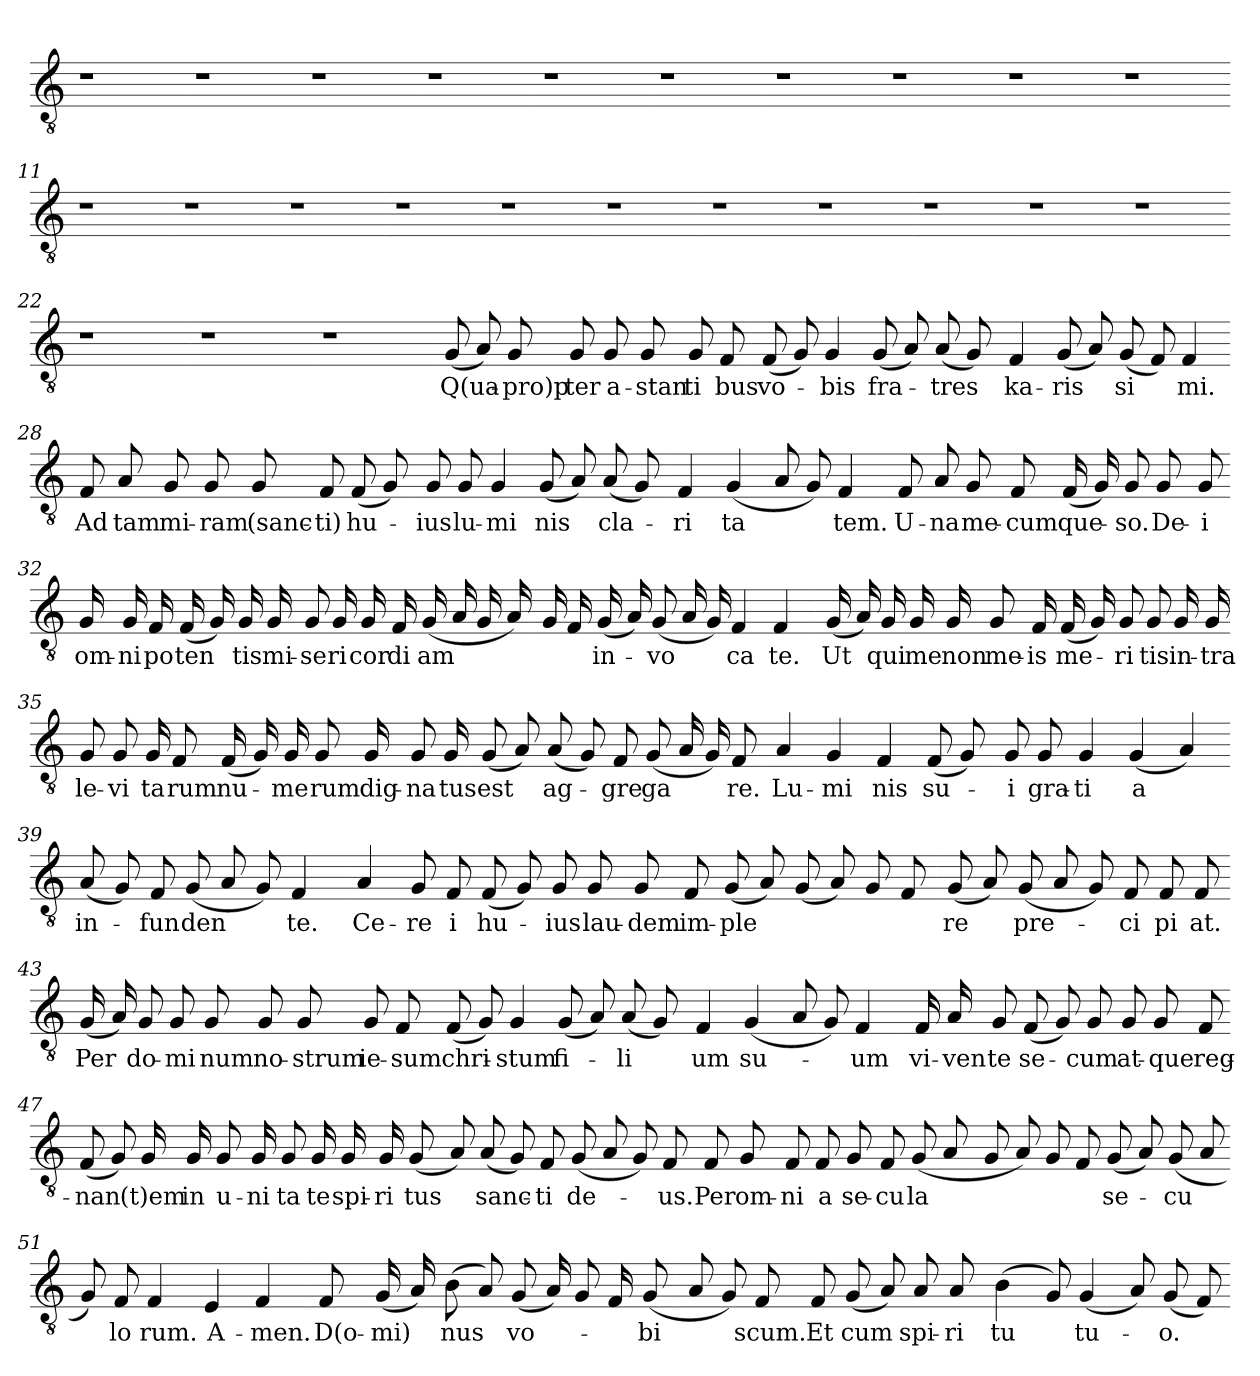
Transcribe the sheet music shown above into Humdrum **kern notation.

**kern	**text
*part1	*part1
*staff1	*staff1
*clefGv2	*
*k[]	*
=1	=1
1r	.
=2-	=2-
1r	.
=3-	=3-
1r	.
=4-	=4-
1r	.
=5-	=5-
1r	.
=6-	=6-
1r	.
=7-	=7-
1r	.
=8-	=8-
1r	.
=9-	=9-
1r	.
=10-	=10-
1r	.
=11-	=11-
1r	.
=12-	=12-
1r	.
=13-	=13-
1r	.
=14-	=14-
1r	.
=15-	=15-
1r	.
=16-	=16-
1r	.
=17-	=17-
1r	.
=18-	=18-
1r	.
=19-	=19-
1r	.
=20-	=20-
1r	.
=21-	=21-
1r	.
=22-	=22-
1r	.
=23-	=23-
1r	.
=24-	=24-
1r	.
=25-	=25-
(8G	Q(ua-
8A)	.
8G	pro)p
8G	-ter
8G	a-
8G	stan
8G	ti
8F	-bus
=26-	=26-
(8F	vo-
8G)	.
4G	-bis
(8G	fra-
8A)	.
(8A	-tres
8G)	.
=27-	=27-
4F	ka-
(8G	ris
8A)	.
(8G	si
8F)	.
4F	-mi.
=28-	=28-
8F	Ad
8A	tam
8G	mi-
8G	-ram
8G	(sanc-
8F	-ti)
(8F	hu-
8G)	.
=29-	=29-
8G	-ius
8G	lu-
4G	mi
(8G	-nis
8A)	.
(8A	cla-
8G)	.
=30-	=30-
4F	ri
(4G	ta
8A	.
8G)	.
4F	-tem.
=31-	=31-
8F	U-
8A	-na
8G	me-
8F	-cum
(16F	que-
16G)	.
8G	-so.
8G	De-
8G	-i
=32-	=32-
16G	om-
16G	ni
16F	po
(16F	ten
16G)	.
16G	-tis
16G	mi-
8G	se
16G	ri
16G	cor
16F	di
(16G	-am
16A	.
16G	.
16A)	.
=33-	=33-
16G	.
16F	.
(16G	in-
16A)	.
(8G	vo
16A	.
16G)	.
4F	ca
4F	-te.
=34-	=34-
(16G	Ut
16A)	.
16G	qui
16G	me
16G	non
8G	me-
16F	-is
(16F	me-
16G)	.
8G	ri
8G	-tis
16G	in-
16G	-tra
=35-	=35-
8G	le-
8G	vi
16G	ta
8F	-rum
(16F	nu-
16G)	.
16G	me
8G	-rum
16G	dig-
8G	na
16G	-tus
=36-	=36-
(8G	est
8A)	.
(8A	ag-
8G)	.
8F	gre
(8G	ga
16A	.
16G)	.
8F	-re.
=37-	=37-
4A	Lu-
4G	mi
4F	-nis
(8F	su-
8G)	.
=38-	=38-
8G	-i
8G	gra-
4G	ti
(4G	-a
4A)	.
=39-	=39-
(8A	in-
8G)	.
8F	fun
(8G	den
8A	.
8G)	.
4F	-te.
=40-	=40-
4A	Ce-
8G	re
8F	-i
(8F	hu-
8G)	.
8G	-ius
8G	lau-
=41-	=41-
8G	-dem
8F	im-
(8G	ple
8A)	.
(8G	.
8A)	.
8G	.
8F	.
=42-	=42-
(8G	-re
8A)	.
(8G	pre-
8A	.
8G)	.
8F	ci
8F	pi
8F	-at.
=43-	=43-
(16G	Per
16A)	.
8G	do-
8G	mi
8G	-num
8G	no-
8G	-strum
8G	ie-
8F	-sum
=44-	=44-
(8F	chri-
8G)	.
4G	-stum
(8G	fi-
8A)	.
(8A	li
8G)	.
=45-	=45-
4F	-um
(4G	su-
8A	.
8G)	.
4F	-um
=46-	=46-
16F	vi-
16A	ven
8G	-te
(8F	se-
8G)	.
8G	-cum
8G	at-
8G	-que
8F	reg-
=47-	=47-
(8F	nan
8G)	.
16G	-(t)em
16G	in
8G	u-
16G	ni
8G	ta
16G	-te
16G	spi-
16G	ri
(8G	-tus
=48-	=48-
8A)	.
(8A	sanc-
8G)	.
8F	-ti
(8G	de-
8A	.
8G)	.
8F	-us.
=49-	=49-
8F	Per
8G	om-
8F	ni
8F	-a
8G	se-
8F	cu
(8G	-la
8A	.
=50-	=50-
8G	.
8A)	.
8G	.
8F	.
(8G	se-
8A)	.
(8G	cu
8A	.
=51-	=51-
8G)	.
8F	lo
4F	-rum.
4E	A-
4F	-men.
=52-	=52-
8F	D(o-
(16G	mi)
16A)	.
(8B	-nus
8A)	.
(8G	vo-
16A)	.
8G	.
16F	.
(8G	bi
=53-	=53-
8A	.
8G)	.
8F	-scum.
8F	Et
(8G	cum
8A)	.
8A	spi-
8A	ri
=54-	=54-
(4B	-tu
8G)	.
(4G	tu-
8A)	.
(8G	-o.
8F)	.
=-	=-
*-	*-
